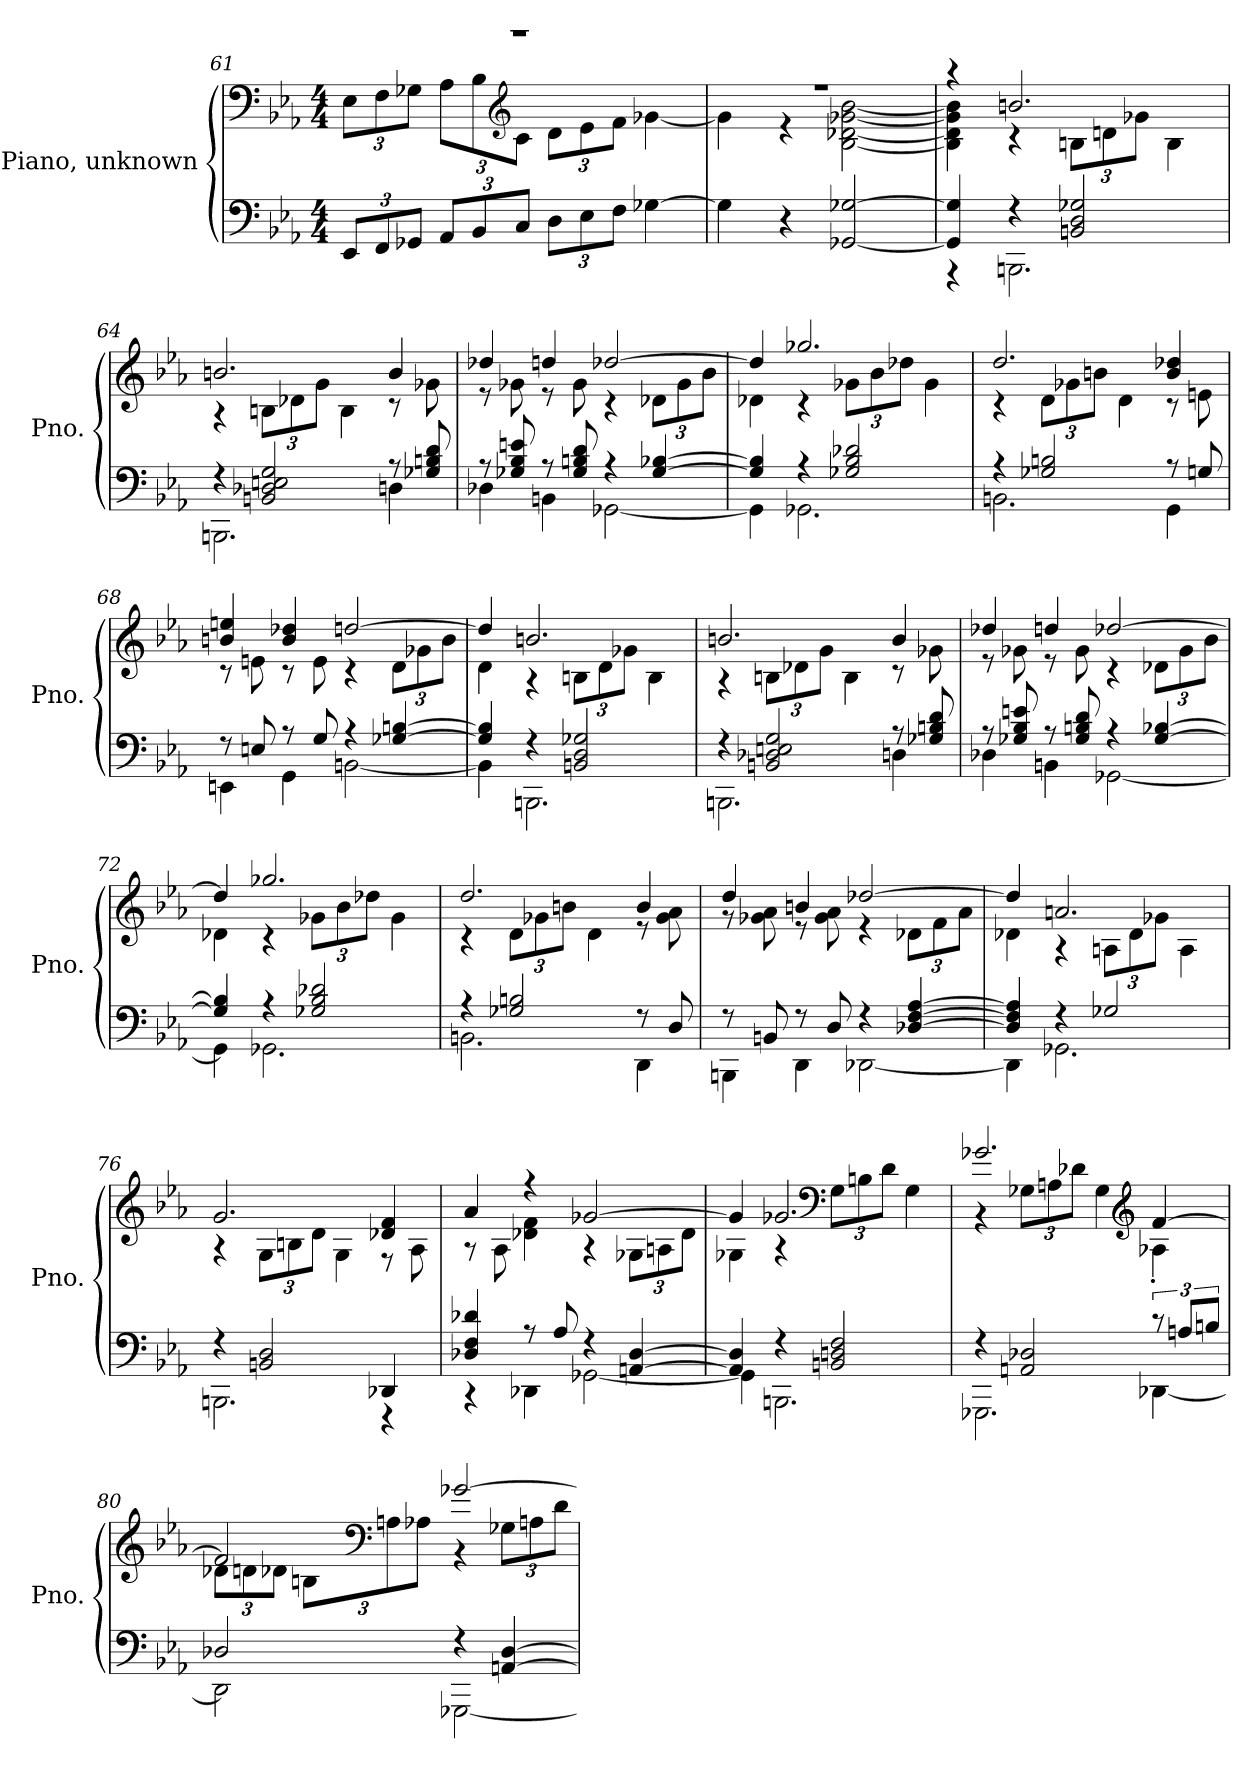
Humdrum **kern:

**kern	**kern
*part1	*part1
*staff2	*staff1
*I"Piano, unknown	*
*I'Pno.	*
*clefF4	*clefF4
*k[b-e-a-]	*k[b-e-a-]
*M4/4	*M4/4
=61	=61
*	*^
*Xbrackettup	*	*Xbrackettup
12EE-/L	1r	12E-\L
12FF/	.	12F\
12GG-X/J	.	12G-X\J
12AA-/L	.	12A-\L
12BB-/	.	12B-\
*	*clefG2	*
12C/J	.	12c\J
12D\L	.	12d\L
12E-\	.	12e-\
12F\J	.	12f\J
[4G-X\	.	[4g-X\
=62	=62	=62
4G-\]	1r	4g-\]
4r	.	4r
[2GG-X/ [2G-X/	.	[2B-\ [2d-X\ [2g-X\ [2b-\
=63	=63	=63
*^	*	*
4GG-/] 4G-/]	4r	4r	4B-\] 4d-\] 4g-\] 4b-\]
4r	2.BBBn\	2.bn/	4r
2BBn/ 2D/ 2G-X/	.	.	12Bn\L
.	.	.	12dn\
.	.	.	12g-X\J
.	.	.	4B\
!!LO:LB:g=z	!!
=64	=64	=64	=64
4r	2.BBBn\	2.bn/	4r
2BBn/ 2D-X/ 2En/ 2G/	.	.	12Bn\L
.	.	.	12d-X\
.	.	.	12g\J
.	.	.	4B\
8r	4Dn\	4b/	8r
8G-X/ 8Bn/ 8d/	.	.	8g-X\
=65	=65	=65	=65
8r	4D-X\	4dd-X/	8r
8G-X/ 8B-/ 8en/	.	.	8g-X\
8r	4BBn\	4ddn/	8r
8G-/ 8Bn/ 8d/	.	.	8g-\
4r	[2GG-X\	[2dd-X/	4r
[4G-/ [4B-X/	.	.	12d-X\L
.	.	.	12g-\
.	.	.	12b-\J
=66	=66	=66	=66
4G-/] 4B-/]	4GG-\]	4dd-/]	4d-X\
4r	2.GG-X\	2.gg-X/	4r
2G-X/ 2B-/ 2d-X/	.	.	12g-X\L
.	.	.	12b-\
.	.	.	12dd-X\J
.	.	.	4g-\
!!LO:LB:g=z	!!
=67	=67	=67	=67
4r	2.BBn\	2.dd/	4r
2G-X/ 2Bn/	.	.	12d\L
.	.	.	12g-X\
.	.	.	12bn\J
.	.	.	4d\
8r	4GG\	4b/ 4dd-X/	8r
8Gn/	.	.	8en\
=68	=68	=68	=68
8r	4EEn\	4bn/ 4een/	8r
8En/	.	.	8en\
8r	4GG\	4b/ 4dd-X/	8r
8G/	.	.	8e\
4r	[2BBn\	[2ddn/	4r
[4G-X/ [4Bn/	.	.	12d\L
.	.	.	12g-X\
.	.	.	12b\J
=69	=69	=69	=69
4G-/] 4B/]	4BB\]	4dd/]	4d\
4r	2.BBBn\	2.bn/	4r
2BBn/ 2D/ 2G-X/	.	.	12Bn\L
.	.	.	12d\
.	.	.	12g-X\J
.	.	.	4B\
!!LO:LB:g=z	!!
=70	=70	=70	=70
4r	2.BBBn\	2.bn/	4r
2BBn/ 2D-X/ 2En/ 2G/	.	.	12Bn\L
.	.	.	12d-X\
.	.	.	12g\J
.	.	.	4B\
8r	4Dn\	4b/	8r
8G-X/ 8Bn/ 8d/	.	.	8g-X\
=71	=71	=71	=71
8r	4D-X\	4dd-X/	8r
8G-X/ 8B-/ 8en/	.	.	8g-X\
8r	4BBn\	4ddn/	8r
8G-/ 8Bn/ 8d/	.	.	8g-\
4r	[2GG-X\	[2dd-X/	4r
[4G-/ [4B-X/	.	.	12d-X\L
.	.	.	12g-\
.	.	.	12b-\J
=72	=72	=72	=72
4G-/] 4B-/]	4GG-\]	4dd-/]	4d-X\
4r	2.GG-X\	2.gg-X/	4r
2G-X/ 2B-/ 2d-X/	.	.	12g-X\L
.	.	.	12b-\
.	.	.	12dd-X\J
.	.	.	4g-\
!!LO:LB:g=z	!!
=73	=73	=73	=73
4r	2.BBn\	2.dd/	4r
2G-X/ 2Bn/	.	.	12d\L
.	.	.	12g-X\
.	.	.	12bn\J
.	.	.	4d\
8r	4DD\	4b/	8r
8D/	.	.	8g-\ 8a-\
=74	=74	=74	=74
8r	4BBBn\	4dd/	8r
8BBn/	.	.	8g-X\ 8a-\
8r	4DD\	4bn/	8r
8D/	.	.	8g-\ 8a-\
4r	[2DD-X\	[2dd-X/	4r
[4D-X/ [4F/ [4A-/	.	.	12d-X\L
.	.	.	12f\
.	.	.	12a-\J
=75	=75	=75	=75
4D-/] 4F/] 4A-/]	4DD-\]	4dd-/]	4d-X\
4r	2.GG-X\	2.an/	4r
2G-X/	.	.	12An\L
.	.	.	12d-\
.	.	.	12g-X\J
.	.	.	4A\
!!LO:PB:g=z	!!
=76	=76	=76	=76
4r	2.BBBn\	2.g/	4r
2BBn/ 2D/	.	.	12G\L
.	.	.	12Bn\
.	.	.	12d\J
.	.	.	4G\
4DD-X/	4r	4d-X/ 4f/	8r
.	.	.	8A-\
=77	=77	=77	=77
4D-X/ 4F/ 4d-X/	4r	4a-/	8r
.	.	.	8A-\
8r	4DD-X\	4r	4d-X\ 4f\
8A-/	.	.	.
4r	[2GG-X\	[2g-X/	4r
[4AAn/ [4D-/	.	.	12G-X\L
.	.	.	12An\
.	.	.	12d-\J
=78	=78	=78	=78
4AA/] 4D-/]	4GG-\]	4g-/]	4G-X\
4r	2.BBBn\	2.g-X/	4r
*	*	*clefF4	*
2BBn/ 2Dn/ 2F/	.	.	12G-\L
.	.	.	12Bn\
.	.	.	12d\J
.	.	.	4G-\
!!LO:LB:g=z	!!
=79	=79	=79	=79
4r	2.GGG-X\	2.g-X/	4r
2AAn/ 2D-X/	.	.	12G-X\L
.	.	.	12An\
.	.	.	12d-X\J
.	.	.	4G-\
*	*	*clefG2	*
*brackettup	*	*	*
12r	[4DD-X\	[4f/	4A-X'\
12An/L	.	.	.
12Bn/J	.	.	.
=80	=80	=80	=80
2D-X/	2DD-\]	2f/]	12d-X\L
.	.	.	12dn\
.	.	.	12d-X\J
.	.	.	12Bn\L
*	*	*clefF4	*
.	.	.	12An\
.	.	.	12A-X\J
4r	[2GGG-X\	[2g-X/	4r
[4AAn/ [4D-/	.	.	12G-X\L
.	.	.	12An\
.	.	.	12d-\J
*v	*v	*	*
*	*v	*v
=	=
*-	*-
